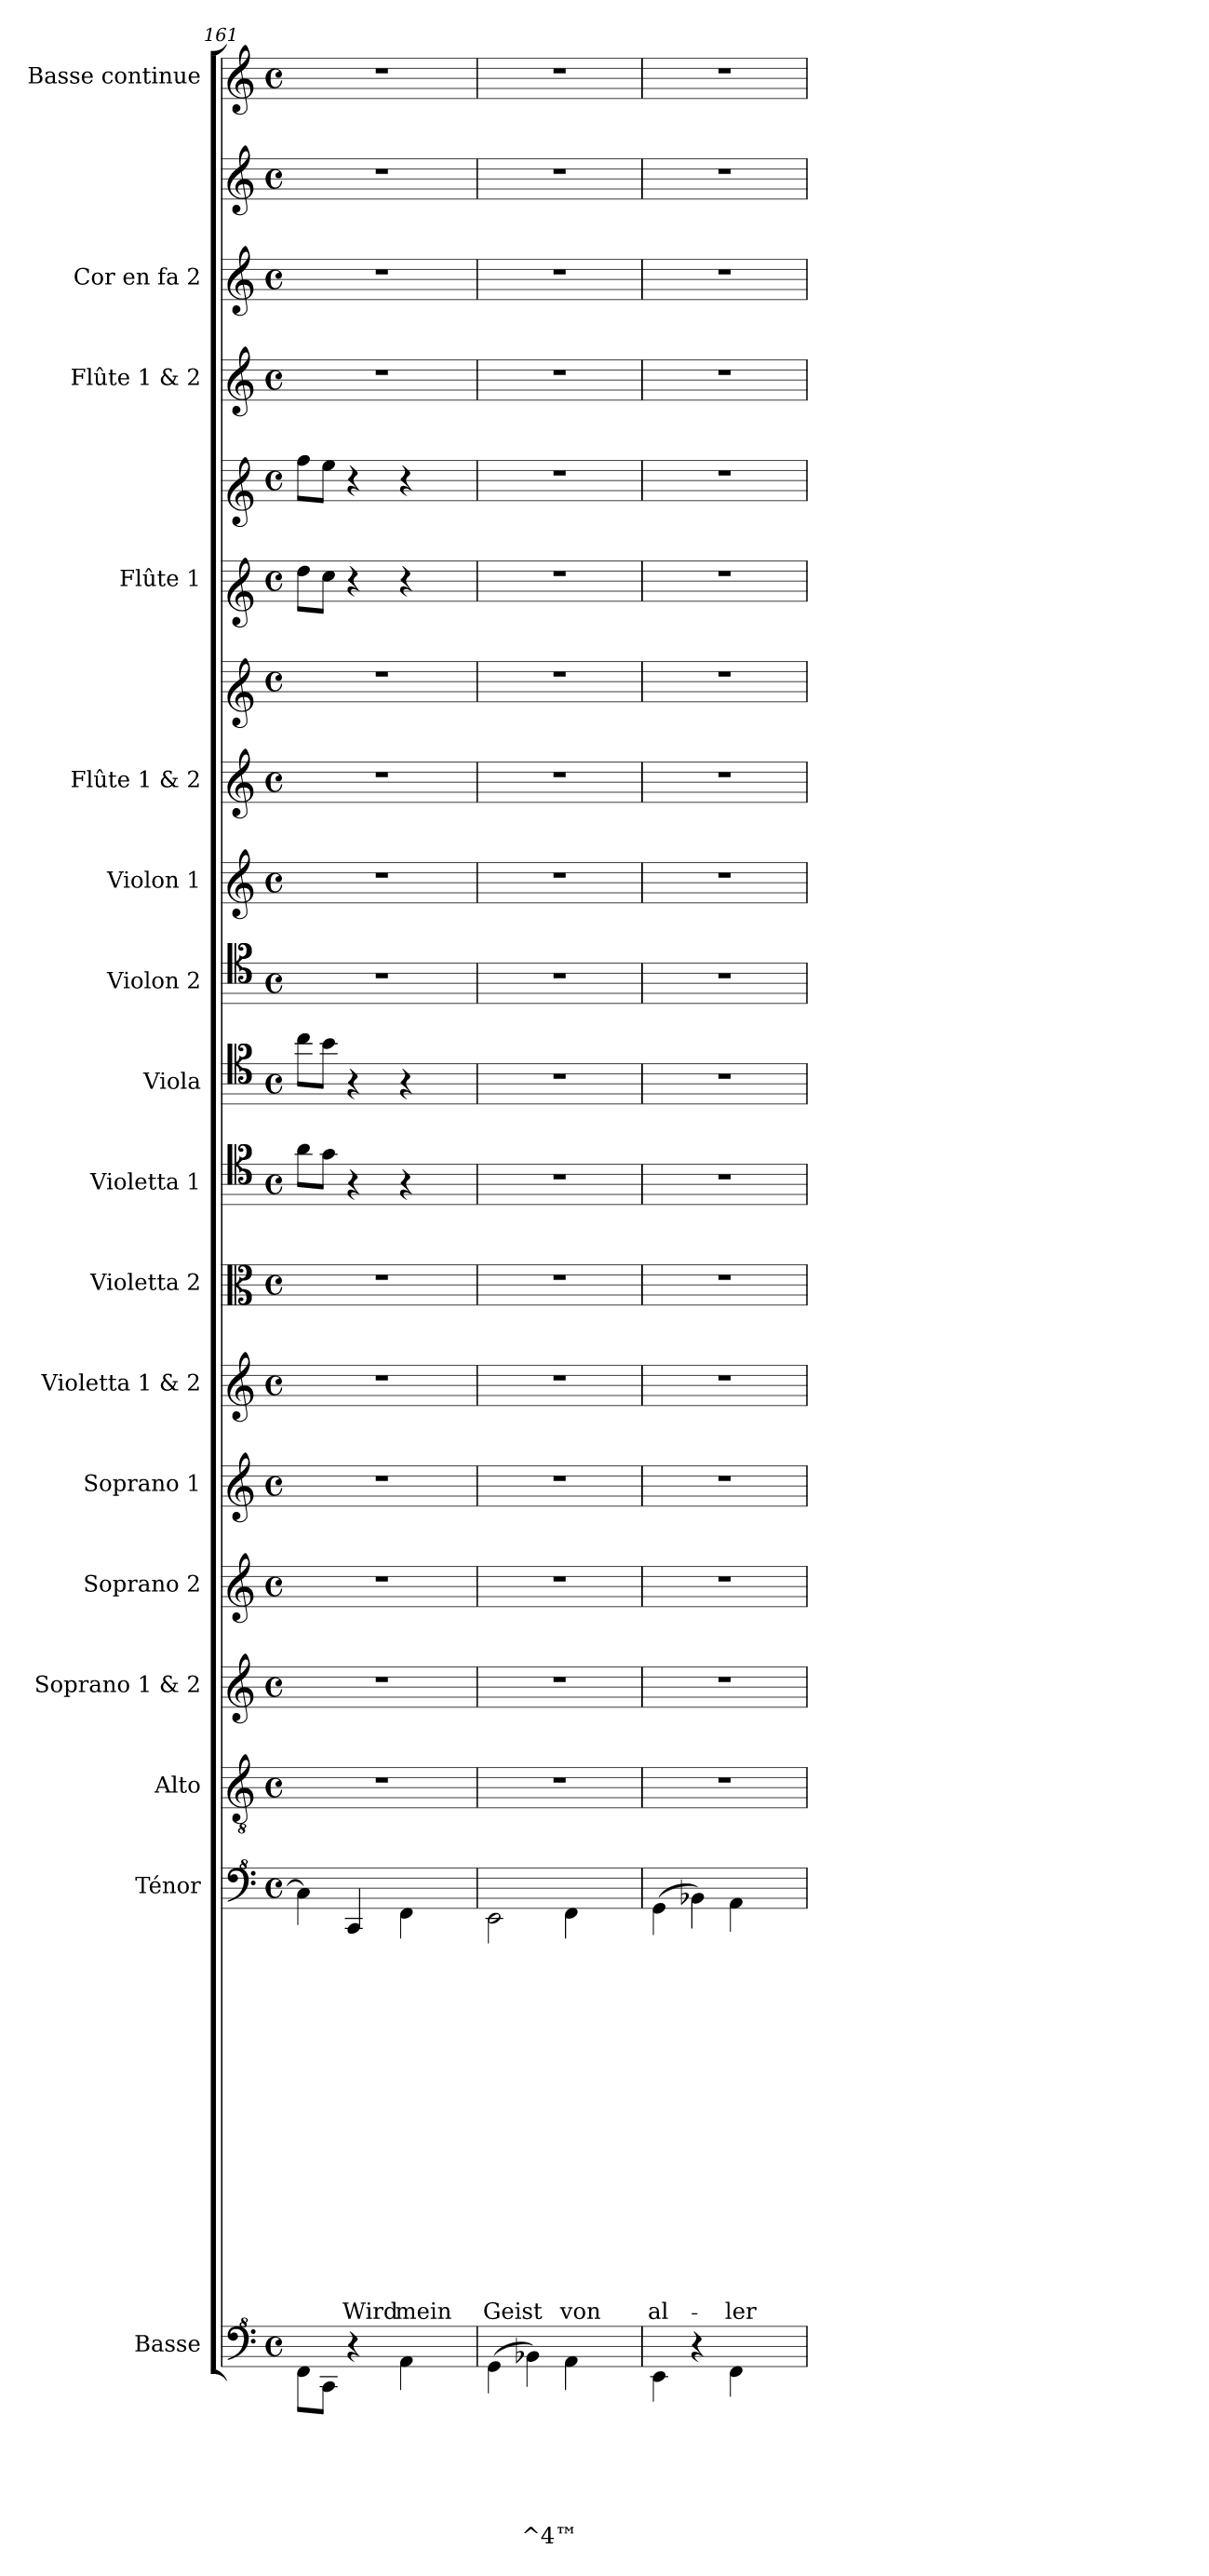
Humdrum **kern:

**kern	**text	**text	**text	**text	**text	**text	**kern	**text	**text	**text	**text	**text	**text	**text	**text	**text	**text	**text	**text	**text	**text	**text	**text	**text	**kern	**kern	**kern	**kern	**kern	**kern	**kern	**kern	**kern	**kern	**kern	**kern	**kern	**kern	**kern	**kern	**kern	**kern
*part17	*part17	*part17	*part17	*part17	*part17	*part17	*part16	*part16	*part16	*part16	*part16	*part16	*part16	*part16	*part16	*part16	*part16	*part16	*part16	*part16	*part16	*part16	*part16	*part16	*part15	*part14	*part13	*part12	*part11	*part10	*part9	*part8	*part7	*part6	*part5	*part5	*part4	*part4	*part3	*part2	*part2	*part1
*staff20	*staff20	*staff20	*staff20	*staff20	*staff20	*staff20	*staff19	*staff19	*staff19	*staff19	*staff19	*staff19	*staff19	*staff19	*staff19	*staff19	*staff19	*staff19	*staff19	*staff19	*staff19	*staff19	*staff19	*staff19	*staff18	*staff17	*staff16	*staff15	*staff14	*staff13	*staff12	*staff11	*staff10	*staff9	*staff8	*staff7	*staff6	*staff5	*staff4	*staff3	*staff2	*staff1
*I"Basse	*	*	*	*	*	*	*I"Ténor	*	*	*	*	*	*	*	*	*	*	*	*	*	*	*	*	*	*I"Alto	*I"Soprano 1 & 2	*I"Soprano 2	*I"Soprano 1	*I"Violetta 1 & 2	*I"Violetta 2	*I"Violetta 1	*I"Viola	*I"Violon 2	*I"Violon 1	*I"Flûte 1 & 2	*	*I"Flûte 1	*	*I"Flûte 1 & 2	*I"Cor en fa 2	*	*I"Basse continue
*I'Bas	*	*	*	*	*	*	*I'T	*	*	*	*	*	*	*	*	*	*	*	*	*	*	*	*	*	*I'A	*	*I'S 2	*I'S 1	*	*I'Vta 2	*I'Vta 1	*I'Vla	*I'Vln 2	*I'Vln 1	*I'Vln 1	*	*I'Fl 1	*	*	*I'Cor 2	*	*I'BC
*clefF^4	*	*	*	*	*	*	*clefF^4	*	*	*	*	*	*	*	*	*	*	*	*	*	*	*	*	*	*clefGv2	*clefG2	*clefG2	*clefG2	*clefG2	*clefC3	*clefC5	*clefC5	*clefC5	*clefG2	*clefG2	*clefG1	*clefG1	*clefG1	*clefG2	*clefG2	*clefG2	*clefG2
*ITrd7c12	*	*	*	*	*	*	*	*	*	*	*	*	*	*	*	*	*	*	*	*	*	*	*	*	*	*	*	*	*	*	*	*	*	*	*	*	*	*	*	*	*ITrd4c7	*ITrd4c7
*k[]	*	*	*	*	*	*	*k[]	*	*	*	*	*	*	*	*	*	*	*	*	*	*	*	*	*	*k[]	*k[]	*k[]	*k[]	*k[]	*k[]	*k[]	*k[]	*k[]	*k[]	*k[]	*k[]	*k[]	*k[]	*k[]	*k[]	*k[b-]	*k[b-]
*C:	*	*	*	*	*	*	*C:	*	*	*	*	*	*	*	*	*	*	*	*	*	*	*	*	*	*C:	*C:	*C:	*C:	*C:	*C:	*C:	*C:	*C:	*C:	*C:	*C:	*C:	*C:	*C:	*C:	*F:	*F:
*M4/4	*	*	*	*	*	*	*M4/4	*	*	*	*	*	*	*	*	*	*	*	*	*	*	*	*	*	*M4/4	*M4/4	*M4/4	*M4/4	*M4/4	*M4/4	*M4/4	*M4/4	*M4/4	*M4/4	*M4/4	*M4/4	*M4/4	*M4/4	*M4/4	*M4/4	*M4/4	*M4/4
*met(c)	*	*	*	*	*	*	*met(c)	*	*	*	*	*	*	*	*	*	*	*	*	*	*	*	*	*	*met(c)	*met(c)	*met(c)	*met(c)	*met(c)	*met(c)	*met(c)	*met(c)	*met(c)	*met(c)	*met(c)	*met(c)	*met(c)	*met(c)	*met(c)	*met(c)	*met(c)	*met(c)
=161	=161	=161	=161	=161	=161	=161	=161	=161	=161	=161	=161	=161	=161	=161	=161	=161	=161	=161	=161	=161	=161	=161	=161	=161	=161	=161	=161	=161	=161	=161	=161	=161	=161	=161	=161	=161	=161	=161	=161	=161	=161	=161
8FF\L	.	.	.	.	.	.	4c\]	.	.	.	.	.	.	.	.	.	.	.	.	.	.	.	.	.	1r	1r	1r	1r	1r	1r	8f\L	8a\L	1r	1r	1r	1r	8ff\L	8aa\L	1r	1r	1r	1r
8CC\J	.	.	.	.	.	.	.	.	.	.	.	.	.	.	.	.	.	.	.	.	.	.	.	.	.	.	.	.	.	.	8e\J	8g\J	.	.	.	.	8ee\J	8gg\J	.	.	.	.
4r	.	.	.	.	.	.	4C/	.	.	.	.	.	.	.	.	.	.	.	.	.	.	.	.	Wird	.	.	.	.	.	.	4r	4r	.	.	.	.	4r	4r	.	.	.	.
4AA\	.	.	.	.	.	.	4F\	.	.	.	.	.	.	.	.	.	.	.	.	.	.	.	.	mein	.	.	.	.	.	.	4r	4r	.	.	.	.	4r	4r	.	.	.	.
4ryy	.	.	.	.	.	.	4ryy	.	.	.	.	.	.	.	.	.	.	.	.	.	.	.	.	.	.	.	.	.	.	.	4ryy	4ryy	.	.	.	.	4ryy	4ryy	.	.	.	.
=162	=162	=162	=162	=162	=162	=162	=162	=162	=162	=162	=162	=162	=162	=162	=162	=162	=162	=162	=162	=162	=162	=162	=162	=162	=162	=162	=162	=162	=162	=162	=162	=162	=162	=162	=162	=162	=162	=162	=162	=162	=162	=162
(>4GG\	.	.	.	.	.	.	2E\	.	.	.	.	.	.	.	.	.	.	.	.	.	.	.	.	Geist	1r	1r	1r	1r	1r	1r	1r	1r	1r	1r	1r	1r	1r	1r	1r	1r	1r	1r
4BB-\)	.	.	.	.	.	^4™	.	.	.	.	.	.	.	.	.	.	.	.	.	.	.	.	.	.	.	.	.	.	.	.	.	.	.	.	.	.	.	.	.	.	.	.
4AA\	.	.	.	.	.	.	4F\	.	.	.	.	.	.	.	.	.	.	.	.	.	.	.	.	von	.	.	.	.	.	.	.	.	.	.	.	.	.	.	.	.	.	.
4ryy	.	.	.	.	.	.	4ryy	.	.	.	.	.	.	.	.	.	.	.	.	.	.	.	.	.	.	.	.	.	.	.	.	.	.	.	.	.	.	.	.	.	.	.
=163	=163	=163	=163	=163	=163	=163	=163	=163	=163	=163	=163	=163	=163	=163	=163	=163	=163	=163	=163	=163	=163	=163	=163	=163	=163	=163	=163	=163	=163	=163	=163	=163	=163	=163	=163	=163	=163	=163	=163	=163	=163	=163
4EE\	.	.	.	.	.	.	(>4G\	.	.	.	.	.	.	.	.	.	.	.	.	.	.	.	.	al-	1r	1r	1r	1r	1r	1r	1r	1r	1r	1r	1r	1r	1r	1r	1r	1r	1r	1r
4r	.	.	.	.	.	.	4B-\)	.	.	.	.	.	.	.	.	.	.	.	.	.	.	.	.	.	.	.	.	.	.	.	.	.	.	.	.	.	.	.	.	.	.	.
4FF\	.	.	.	.	.	.	4A\	.	.	.	.	.	.	.	.	.	.	.	.	.	.	.	.	-ler	.	.	.	.	.	.	.	.	.	.	.	.	.	.	.	.	.	.
4ryy	.	.	.	.	.	.	4ryy	.	.	.	.	.	.	.	.	.	.	.	.	.	.	.	.	.	.	.	.	.	.	.	.	.	.	.	.	.	.	.	.	.	.	.
=	=	=	=	=	=	=	=	=	=	=	=	=	=	=	=	=	=	=	=	=	=	=	=	=	=	=	=	=	=	=	=	=	=	=	=	=	=	=	=	=	=	=
*-	*-	*-	*-	*-	*-	*-	*-	*-	*-	*-	*-	*-	*-	*-	*-	*-	*-	*-	*-	*-	*-	*-	*-	*-	*-	*-	*-	*-	*-	*-	*-	*-	*-	*-	*-	*-	*-	*-	*-	*-	*-	*-
